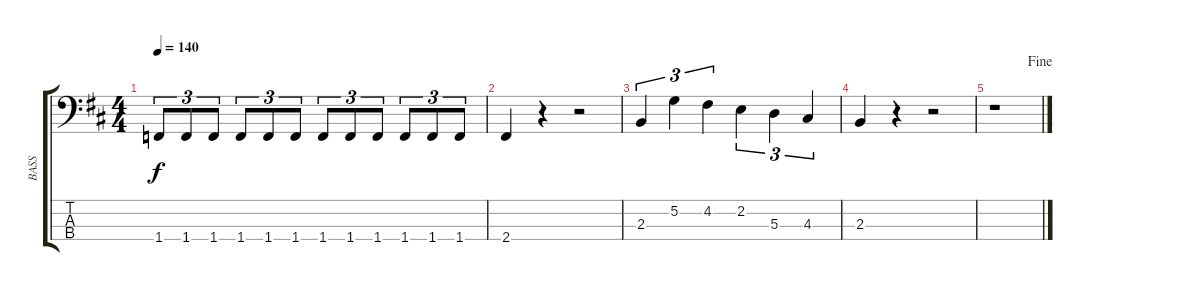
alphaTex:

\track ("BASS" "BASS") {instrument electricbassfinger}
\staff {score tabs}
\tuning (G2 D2 A1 E1) {hide}
\ts (4 4)
\tempo 140
\clef f4
\ks d
1.4.8{tu (3 2) dy f} 1.4.8{tu (3 2)} 1.4.8{tu (3 2)} 1.4.8{tu (3 2)} 1.4.8{tu (3 2)} 1.4.8{tu (3 2)} 1.4.8{tu (3 2)} 1.4.8{tu (3 2)} 1.4.8{tu (3 2)} 1.4.8{tu (3 2)} 1.4.8{tu (3 2)} 1.4.8{tu (3 2)} |
2.4.4 r.4 r.2 |
2.3.4{tu (3 2)} 5.2.4{tu (3 2)} 4.2.4{tu (3 2)} 2.2.4{tu (3 2)} 5.3.4{tu (3 2)} 4.3.4{tu (3 2)} |
2.3.4 r.4 r.2 |
\jump fine
r.1
